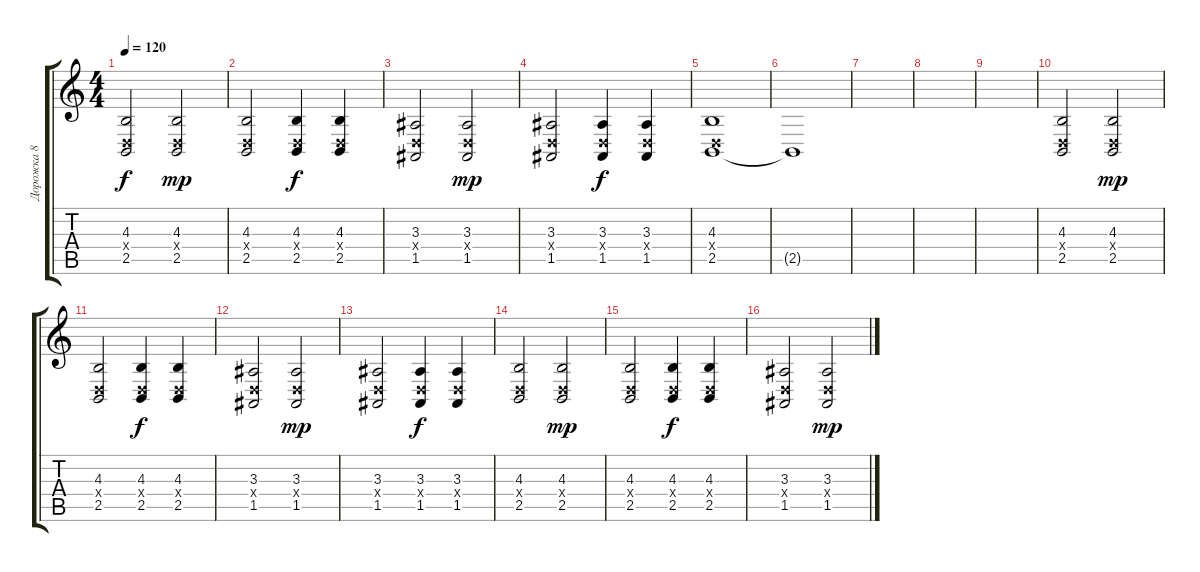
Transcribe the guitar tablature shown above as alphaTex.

\track ("Дорожка 8" "Дорожка 8") {instrument frenchhorn}
\staff {score tabs}
\tuning (E4 B3 G3 D3 A2 E2) {hide}
\ts (4 4)
\tempo 120
\clef g2
\ks c
(4.3 0.4{x} 2.5).2{dy f} (4.3 0.4{x} 2.5).2{dy mp} |
(4.3 0.4{x} 2.5).2 (4.3 0.4{x} 2.5).4{dy f} (4.3 0.4{x} 2.5).4 |
(3.3 0.4{x} 1.5).2 (3.3 0.4{x} 1.5).2{dy mp} |
(3.3 0.4{x} 1.5).2 (3.3 0.4{x} 1.5).4{dy f} (3.3 0.4{x} 1.5).4 |
(4.3 0.4{x} 2.5).1 |
2.5{t}.1 |
|
|
|
(4.3 0.4{x} 2.5).2 (4.3 0.4{x} 2.5).2{dy mp} |
(4.3 0.4{x} 2.5).2 (4.3 0.4{x} 2.5).4{dy f} (4.3 0.4{x} 2.5).4 |
(3.3 0.4{x} 1.5).2 (3.3 0.4{x} 1.5).2{dy mp} |
(3.3 0.4{x} 1.5).2 (3.3 0.4{x} 1.5).4{dy f} (3.3 0.4{x} 1.5).4 |
(4.3 0.4{x} 2.5).2 (4.3 0.4{x} 2.5).2{dy mp} |
(4.3 0.4{x} 2.5).2 (4.3 0.4{x} 2.5).4{dy f} (4.3 0.4{x} 2.5).4 |
(3.3 0.4{x} 1.5).2 (3.3 0.4{x} 1.5).2{dy mp}
